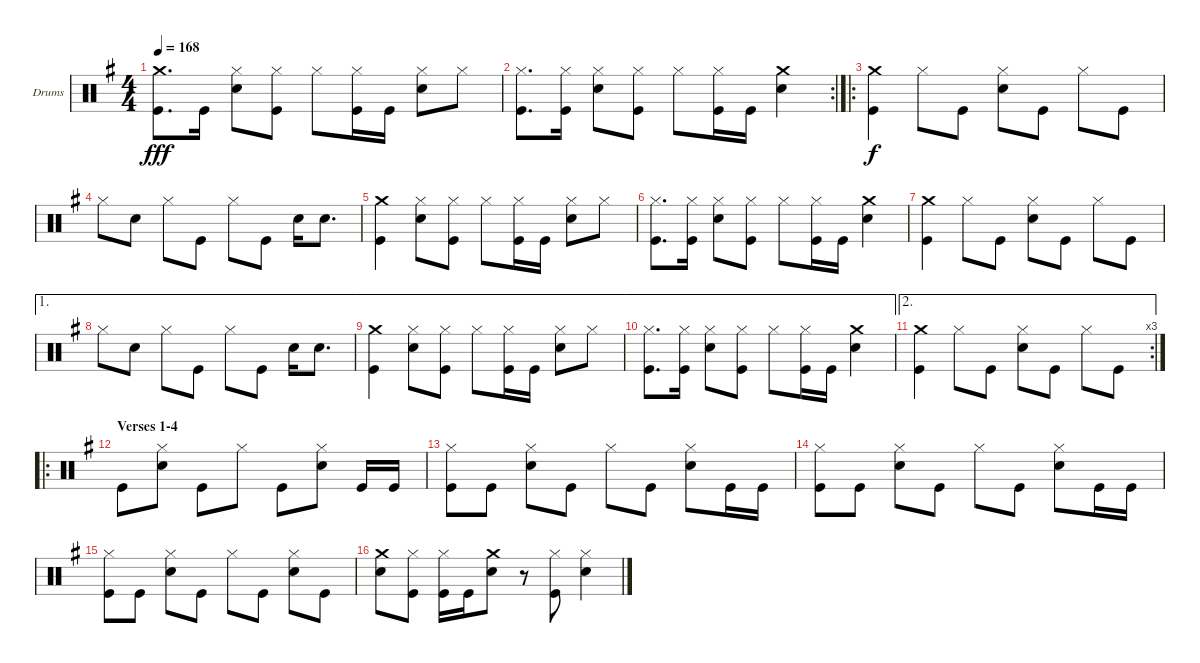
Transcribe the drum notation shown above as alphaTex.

\defaultSystemsLayout 4
\bracketExtendMode groupsimilarinstruments
\firstSystemTrackNameOrientation horizontal
\otherSystemsTrackNameOrientation horizontal
\track ("Nick Menza" "Drums") {instrument percussion}
\staff {score}
\articulation defaults
\ts (4 4)
\tempo 168
\clef neutral
\scale
0.333333
\ks g
("Kick (hit)" "Crash medium (hit)").8{d dy fff} "Kick (hit)".16 ("Hi-Hat (closed)" "Snare (hit) 2").8 ("Kick (hit)" "Hi-Hat (closed)").8 "Hi-Hat (closed)".8 ("Kick (hit)" "Hi-Hat (closed)").16 "Kick (hit)".16 ("Hi-Hat (closed)" "Snare (hit) 2").8 "Hi-Hat (closed)".8 |
\rc 2
\scale
0.333333 ("Kick (hit)" "Hi-Hat (closed)").8{d} ("Kick (hit)" "Hi-Hat (closed)").16 ("Hi-Hat (closed)" "Snare (hit) 2").8 ("Kick (hit)" "Hi-Hat (closed)").8 "Hi-Hat (closed)".8 ("Kick (hit)" "Hi-Hat (closed)").16 "Kick (hit)".16 ("Snare (hit) 2" "Crash medium (hit)").4 |
\ro
\scale
0.365079 ("Kick (hit)" "Crash medium (hit)").4{dy f} "Hi-Hat (closed)".8 "Kick (hit)".8 ("Hi-Hat (closed)" "Snare (hit) 2").8 "Kick (hit)".8 "Hi-Hat (closed)".8 "Kick (hit)".8 |
\scale
0.301587 "Hi-Hat (closed)".8 "Snare (hit) 2".8 "Hi-Hat (closed)".8 "Kick (hit)".8 "Hi-Hat (closed)".8 "Kick (hit)".8 "Snare (hit) 2".16 "Snare (hit) 2".8{d} |
\scale
0.333333 ("Kick (hit)" "Crash medium (hit)").4 ("Hi-Hat (closed)" "Snare (hit) 2").8 ("Kick (hit)" "Hi-Hat (closed)").8 "Hi-Hat (closed)".8 ("Kick (hit)" "Hi-Hat (closed)").16 "Kick (hit)".16 ("Hi-Hat (closed)" "Snare (hit) 2").8 "Hi-Hat (closed)".8 |
\scale
0.333333 ("Kick (hit)" "Hi-Hat (closed)").8{d} ("Kick (hit)" "Hi-Hat (closed)").16 ("Hi-Hat (closed)" "Snare (hit) 2").8 ("Kick (hit)" "Hi-Hat (closed)").8 "Hi-Hat (closed)".8 ("Kick (hit)" "Hi-Hat (closed)").16 "Kick (hit)".16 ("Snare (hit) 2" "Crash medium (hit)").4 |
\scale
0.333333 ("Kick (hit)" "Crash medium (hit)").4 "Hi-Hat (closed)".8 "Kick (hit)".8 ("Hi-Hat (closed)" "Snare (hit) 2").8 "Kick (hit)".8 "Hi-Hat (closed)".8 "Kick (hit)".8 |
\ae 1
\scale
0.333333 "Hi-Hat (closed)".8 "Snare (hit) 2".8 "Hi-Hat (closed)".8 "Kick (hit)".8 "Hi-Hat (closed)".8 "Kick (hit)".8 "Snare (hit) 2".16 "Snare (hit) 2".8{d} |
\ae 1
\scale
0.333333 ("Kick (hit)" "Crash medium (hit)").4 ("Hi-Hat (closed)" "Snare (hit) 2").8 ("Kick (hit)" "Hi-Hat (closed)").8 "Hi-Hat (closed)".8 ("Kick (hit)" "Hi-Hat (closed)").16 "Kick (hit)".16 ("Hi-Hat (closed)" "Snare (hit) 2").8 "Hi-Hat (closed)".8 |
\ae 1
\scale
0.333333 ("Kick (hit)" "Hi-Hat (closed)").8{d} ("Kick (hit)" "Hi-Hat (closed)").16 ("Hi-Hat (closed)" "Snare (hit) 2").8 ("Kick (hit)" "Hi-Hat (closed)").8 "Hi-Hat (closed)".8 ("Kick (hit)" "Hi-Hat (closed)").16 "Kick (hit)".16 ("Snare (hit) 2" "Crash medium (hit)").4 |
\ae 2
\rc 3
\scale
0.333333 ("Kick (hit)" "Crash medium (hit)").4 "Hi-Hat (closed)".8 "Kick (hit)".8 ("Hi-Hat (closed)" "Snare (hit) 2").8 "Kick (hit)".8 "Hi-Hat (closed)".8 "Kick (hit)".8 |
\ro
\section ("" "Verses 1-4")
\scale
0.365079 "Kick (hit)".8 ("Hi-Hat (closed)" "Snare (hit) 2").8 "Kick (hit)".8 "Hi-Hat (closed)".8 "Kick (hit)".8 ("Hi-Hat (closed)" "Snare (hit) 2").8 "Kick (hit)".16 "Kick (hit)".16 |
\scale
0.301587 ("Kick (hit)" "Hi-Hat (closed)").8 "Kick (hit)".8 ("Hi-Hat (closed)" "Snare (hit) 2").8 "Kick (hit)".8 "Hi-Hat (closed)".8 "Kick (hit)".8 ("Hi-Hat (closed)" "Snare (hit) 2").8 "Kick (hit)".16 "Kick (hit)".16 |
\scale
0.333333 ("Kick (hit)" "Hi-Hat (closed)").8 "Kick (hit)".8 ("Hi-Hat (closed)" "Snare (hit) 2").8 "Kick (hit)".8 "Hi-Hat (closed)".8 "Kick (hit)".8 ("Hi-Hat (closed)" "Snare (hit) 2").8 "Kick (hit)".16 "Kick (hit)".16 |
\scale
0.333333 ("Kick (hit)" "Hi-Hat (closed)").8 "Kick (hit)".8 ("Hi-Hat (closed)" "Snare (hit) 2").8 "Kick (hit)".8 "Hi-Hat (closed)".8 "Kick (hit)".8 ("Hi-Hat (closed)" "Snare (hit) 2").8 "Kick (hit)".8 |
\scale
0.333333 ("Snare (hit) 2" "Crash medium (hit)").8 ("Kick (hit)" "Hi-Hat (closed)").8 ("Kick (hit)" "Hi-Hat (closed)").16 "Kick (hit)".16 ("Snare (hit) 2" "Crash medium (hit)").8 r.8 ("Kick (hit)" "Hi-Hat (closed)").8 ("Hi-Hat (closed)" "Snare (hit) 2").4
